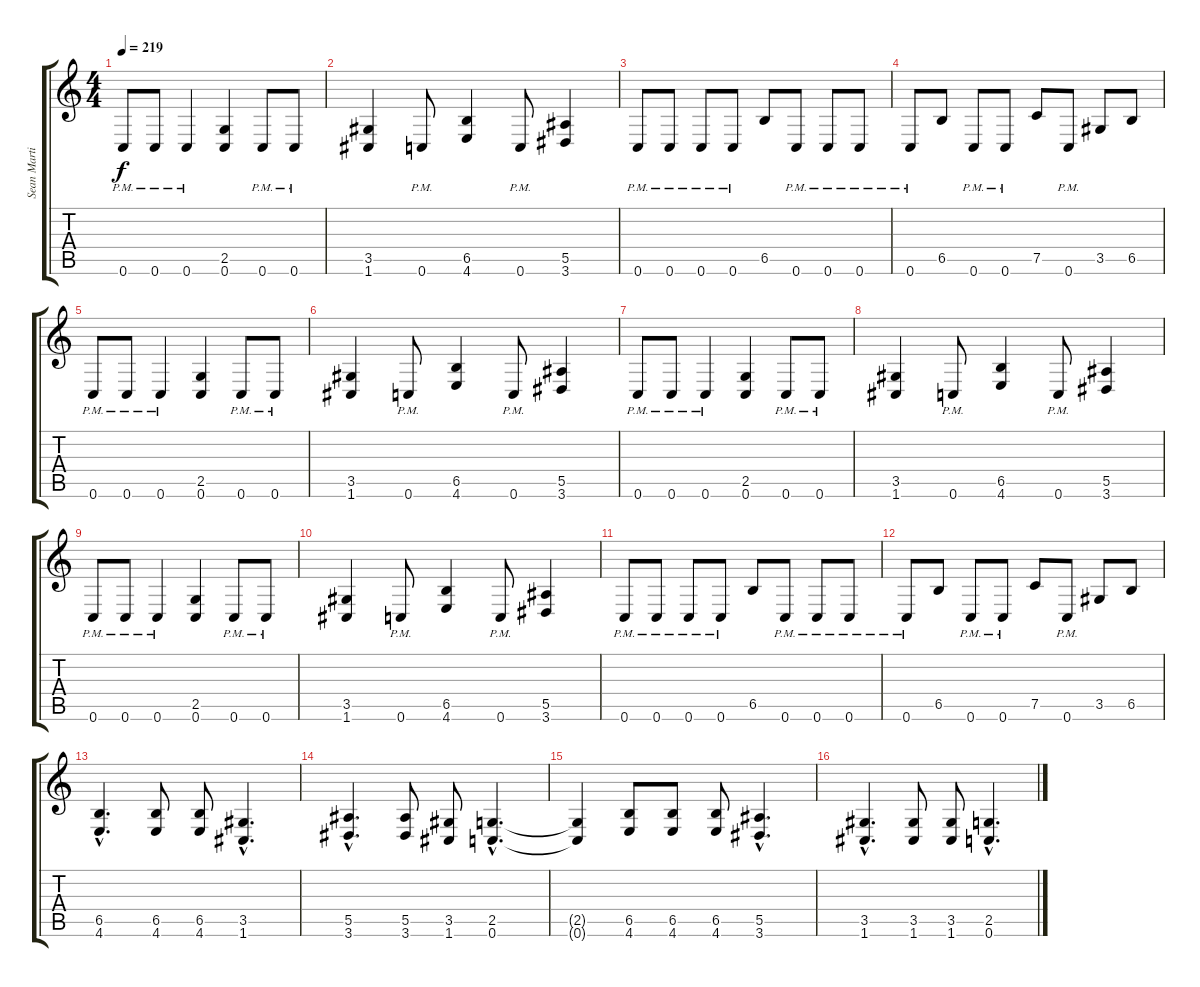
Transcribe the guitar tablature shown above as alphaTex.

\track ("Sean Martin (Guitar)" "Sean Marti") {instrument overdrivenguitar}
\staff {score tabs}
\tuning (C4 G3 Eb3 Bb2 F2 C2) {hide}
\ts (4 4)
\tempo 219
\clef g2
\ks c
0.6{pm}.8{dy f} 0.6{pm}.8 0.6{pm}.4 (2.5 0.6).4 0.6{pm}.8 0.6{pm}.8 |
(3.5 1.6).4 0.6{pm}.8 (6.5 4.6).4 0.6{pm}.8 (5.5 3.6).4 |
0.6{pm}.8 0.6{pm}.8 0.6{pm}.8 0.6{pm}.8 6.5.8 0.6{pm}.8 0.6{pm}.8 0.6{pm}.8 |
0.6{pm}.8 6.5.8 0.6{pm}.8 0.6{pm}.8 7.5.8 0.6{pm}.8 3.5.8 6.5.8 |
0.6{pm}.8 0.6{pm}.8 0.6{pm}.4 (2.5 0.6).4 0.6{pm}.8 0.6{pm}.8 |
(3.5 1.6).4 0.6{pm}.8 (6.5 4.6).4 0.6{pm}.8 (5.5 3.6).4 |
0.6{pm}.8 0.6{pm}.8 0.6{pm}.4 (2.5 0.6).4 0.6{pm}.8 0.6{pm}.8 |
(3.5 1.6).4 0.6{pm}.8 (6.5 4.6).4 0.6{pm}.8 (5.5 3.6).4 |
0.6{pm}.8 0.6{pm}.8 0.6{pm}.4 (2.5 0.6).4 0.6{pm}.8 0.6{pm}.8 |
(3.5 1.6).4 0.6{pm}.8 (6.5 4.6).4 0.6{pm}.8 (5.5 3.6).4 |
0.6{pm}.8 0.6{pm}.8 0.6{pm}.8 0.6{pm}.8 6.5.8 0.6{pm}.8 0.6{pm}.8 0.6{pm}.8 |
0.6{pm}.8 6.5.8 0.6{pm}.8 0.6{pm}.8 7.5.8 0.6{pm}.8 3.5.8 6.5.8 |
(6.5{hac} 4.6{hac}).4{d} (6.5 4.6).8 (6.5 4.6).8 (3.5{hac} 1.6{hac}).4{d} |
(5.5{hac} 3.6{hac}).4{d} (5.5 3.6).8 (3.5 1.6).8 (2.5{hac} 0.6{hac}).4{d} |
(2.5{t} 0.6{t}).4 (6.5 4.6).8 (6.5 4.6).8 (6.5 4.6).8 (5.5{hac} 3.6{hac}).4{d} |
(3.5{hac} 1.6{hac}).4{d} (3.5 1.6).8 (3.5 1.6).8 (2.5{hac} 0.6{hac}).4{d}
